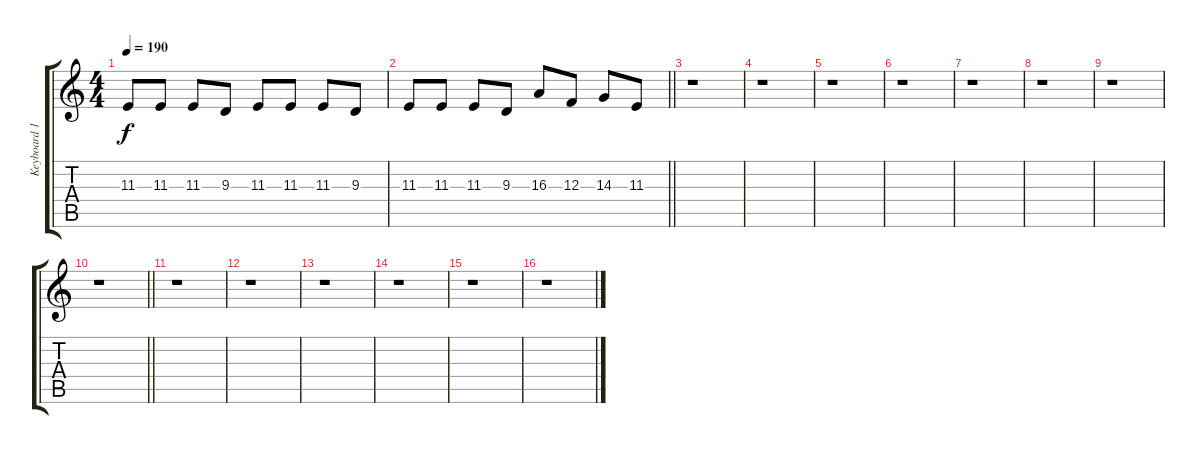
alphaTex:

\track ("Keyboard 1" "Keyboard 1") {instrument pad1newage}
\staff {score tabs}
\tuning (D4 A3 F3 C3 G2 D2) {hide}
\ts (4 4)
\tempo 190
\clef g2
\ks c
11.3.8{dy f} 11.3.8 11.3.8 9.3.8 11.3.8 11.3.8 11.3.8 9.3.8 |
\barLineRight lightlight
11.3.8 11.3.8 11.3.8 9.3.8 16.3.8 12.3.8 14.3.8 11.3.8 |
r.1 |
r.1 |
r.1 |
r.1 |
r.1 |
r.1 |
r.1 |
\barLineRight lightlight
r.1 |
r.1 |
r.1 |
r.1 |
r.1 |
r.1 |
r.1
